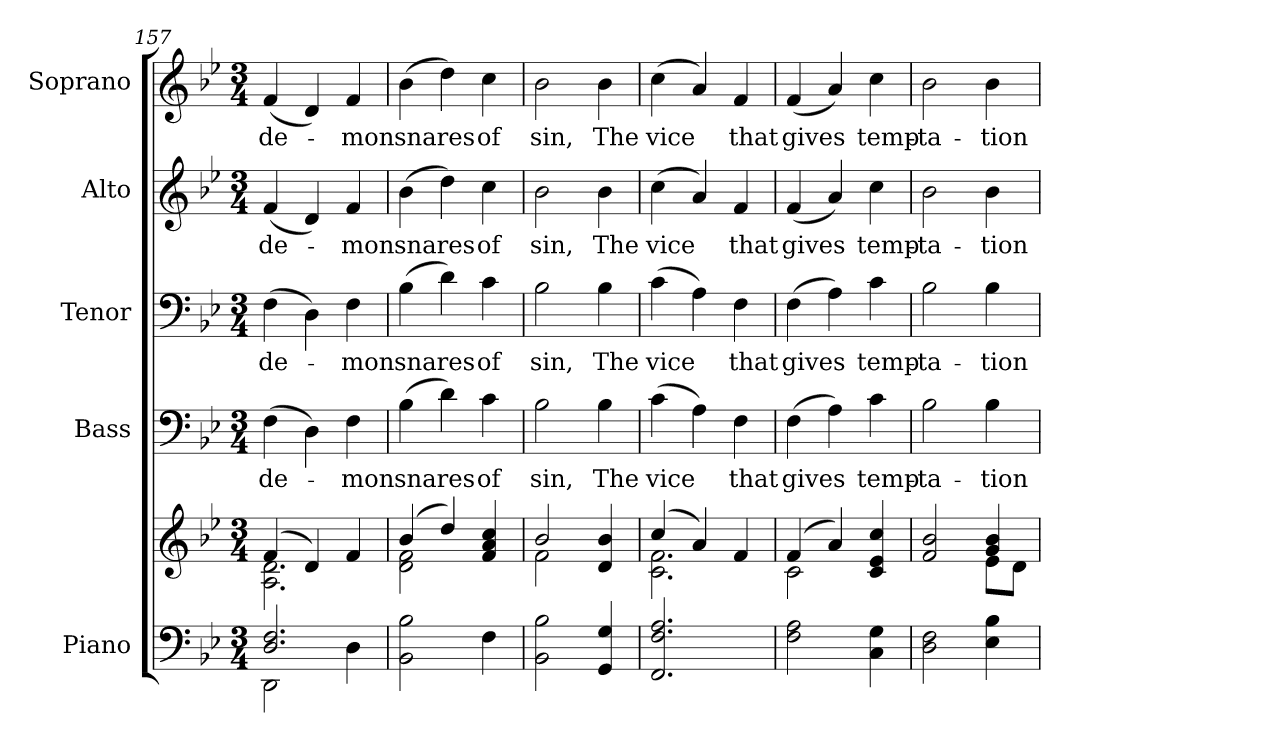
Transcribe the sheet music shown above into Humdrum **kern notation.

**kern	**kern	**kern	**text	**kern	**text	**kern	**text	**kern	**text
*part5	*part5	*part4	*part4	*part3	*part3	*part2	*part2	*part1	*part1
*staff6	*staff5	*staff4	*staff4	*staff3	*staff3	*staff2	*staff2	*staff1	*staff1
*I"Piano	*	*I"Bass	*	*I"Tenor	*	*I"Alto	*	*I"Soprano	*
*I'Pno.	*	*I'B.	*	*I'T.	*	*I'A.	*	*I'S.	*
*clefF4	*clefG2	*clefF4	*	*clefF4	*	*clefG2	*	*clefG2	*
*k[b-e-]	*k[b-e-]	*k[b-e-]	*	*k[b-e-]	*	*k[b-e-]	*	*k[b-e-]	*
*g:	*g:	*g:	*	*g:	*	*g:	*	*g:	*
*M3/4	*M3/4	*M3/4	*	*M3/4	*	*M3/4	*	*M3/4	*
=157	=157	=157	=157	=157	=157	=157	=157	=157	=157
*^	*^	*	*	*	*	*	*	*	*
!	!	!	!	!	!LO:LY:b:color=#000000	!	!	!	!	!	!
!	!	!	!	!	!	!	!LO:LY:b:color=#000000	!	!	!	!
!	!	!	!	!	!	!	!	!	!LO:LY:b:color=#000000	!	!
!	!	!	!	!	!	!	!	!	!	!	!LO:LY:b:color=#000000
2.Di/ 2.Fi	2DDi\	(4fi/	2.Ai\ 2.di	(4Fi\	de-	(4Fi\	de-	(4fi/	de-	(4fi/	de-
.	.	4di/)	.	4Di\)	.	4Di\)	.	4di/)	.	4di/)	.
!	!	!	!	!	!LO:LY:b:color=#000000	!	!	!	!	!	!
!	!	!	!	!	!	!	!LO:LY:b:color=#000000	!	!	!	!
!	!	!	!	!	!	!	!	!	!LO:LY:b:color=#000000	!	!
!	!	!	!	!	!	!	!	!	!	!	!LO:LY:b:color=#000000
.	4Di\	4fi/	.	4Fi\	-mon	4Fi\	-mon	4fi/	-mon	4fi/	-mon
*v	*v	*	*	*	*	*	*	*	*	*	*
=158	=158	=158	=158	=158	=158	=158	=158	=158	=158	=158
*^	*	*	*	*	*	*	*	*	*	*
!	!	!	!	!	!LO:LY:b:color=#000000	!	!	!	!	!	!
*v	*v	*	*	*	*	*	*	*	*	*	*
*^	*	*	*	*	*	*	*	*	*	*
!	!	!	!	!	!	!	!LO:LY:b:color=#000000	!	!	!	!
*v	*v	*	*	*	*	*	*	*	*	*	*
*^	*	*	*	*	*	*	*	*	*	*
!	!	!	!	!	!	!	!	!	!LO:LY:b:color=#000000	!	!
*v	*v	*	*	*	*	*	*	*	*	*	*
*^	*	*	*	*	*	*	*	*	*	*
!	!	!	!	!	!	!	!	!	!	!	!LO:LY:b:color=#000000
*v	*v	*	*	*	*	*	*	*	*	*	*
2BB-i\ 2B-i	(4b-i/	2di\ 2fi	(4B-i\	snares	(4B-i\	snares	(4b-i\	snares	(4b-i\	snares
.	4ddi/)	.	4di\)	.	4di\)	.	4ddi\)	.	4ddi\)	.
!	!	!	!	!LO:LY:b:color=#000000	!	!	!	!	!	!
!	!	!	!	!	!	!LO:LY:b:color=#000000	!	!	!	!
!	!	!	!	!	!	!	!	!LO:LY:b:color=#000000	!	!
!	!	!	!	!	!	!	!	!	!	!LO:LY:b:color=#000000
4Fi\	4fi/ 4ai 4cci	4ryy	4ci\	of	4ci\	of	4cci\	of	4cci\	of
!!LO:PB:g=z
=159	=159	=159	=159	=159	=159	=159	=159	=159	=159	=159
!	!	!	!	!LO:LY:b:color=#000000	!	!	!	!	!	!
!	!	!	!	!	!	!LO:LY:b:color=#000000	!	!	!	!
!	!	!	!	!	!	!	!	!LO:LY:b:color=#000000	!	!
!	!	!	!	!	!	!	!	!	!	!LO:LY:b:color=#000000
2BB-i\ 2B-i	2b-i/	2fi\	2B-i\	sin,	2B-i\	sin,	2b-i\	sin,	2b-i\	sin,
!	!	!	!	!LO:LY:b:color=#000000	!	!	!	!	!	!
!	!	!	!	!	!	!LO:LY:b:color=#000000	!	!	!	!
!	!	!	!	!	!	!	!	!LO:LY:b:color=#000000	!	!
!	!	!	!	!	!	!	!	!	!	!LO:LY:b:color=#000000
4GGi/ 4Gi	4di/ 4b-i	4ryy	4B-i\	The	4B-i\	The	4b-i\	The	4b-i\	The
=160	=160	=160	=160	=160	=160	=160	=160	=160	=160	=160
!	!	!	!	!LO:LY:b:color=#000000	!	!	!	!	!	!
!	!	!	!	!	!	!LO:LY:b:color=#000000	!	!	!	!
!	!	!	!	!	!	!	!	!LO:LY:b:color=#000000	!	!
!	!	!	!	!	!	!	!	!	!	!LO:LY:b:color=#000000
2.FFi/ 2.Fi 2.Ai	(4cci/	2.ci\ 2.fi	(4ci\	vice	(4ci\	vice	(4cci\	vice	(4cci\	vice
.	4ai/)	.	4Ai\)	.	4Ai\)	.	4ai/)	.	4ai/)	.
!	!	!	!	!LO:LY:b:color=#000000	!	!	!	!	!	!
!	!	!	!	!	!	!LO:LY:b:color=#000000	!	!	!	!
!	!	!	!	!	!	!	!	!LO:LY:b:color=#000000	!	!
!	!	!	!	!	!	!	!	!	!	!LO:LY:b:color=#000000
.	4fi/	.	4Fi\	that	4Fi\	that	4fi/	that	4fi/	that
=161	=161	=161	=161	=161	=161	=161	=161	=161	=161	=161
!	!	!	!	!LO:LY:b:color=#000000	!	!	!	!	!	!
!	!	!	!	!	!	!LO:LY:b:color=#000000	!	!	!	!
!	!	!	!	!	!	!	!	!LO:LY:b:color=#000000	!	!
!	!	!	!	!	!	!	!	!	!	!LO:LY:b:color=#000000
2Fi\ 2Ai	(4fi/	2ci\	(4Fi\	gives	(4Fi\	gives	(4fi/	gives	(4fi/	gives
.	4ai/)	.	4Ai\)	.	4Ai\)	.	4ai/)	.	4ai/)	.
!	!	!	!	!LO:LY:b:color=#000000	!	!	!	!	!	!
!	!	!	!	!	!	!LO:LY:b:color=#000000	!	!	!	!
!	!	!	!	!	!	!	!	!LO:LY:b:color=#000000	!	!
!	!	!	!	!	!	!	!	!	!	!LO:LY:b:color=#000000
4Ci\ 4Gi	4ci/ 4e-i 4cci	4ryy	4ci\	temp-	4ci\	temp-	4cci\	temp-	4cci\	temp-
=162	=162	=162	=162	=162	=162	=162	=162	=162	=162	=162
!	!	!	!	!LO:LY:b:color=#000000	!	!	!	!	!	!
!	!	!	!	!	!	!LO:LY:b:color=#000000	!	!	!	!
!	!	!	!	!	!	!	!	!LO:LY:b:color=#000000	!	!
!	!	!	!	!	!	!	!	!	!	!LO:LY:b:color=#000000
2Di\ 2Fi	2fi/ 2b-i	2ryy	2B-i\	-ta-	2B-i\	-ta-	2b-i\	-ta-	2b-i\	-ta-
!	!	!	!	!LO:LY:b:color=#000000	!	!	!	!	!	!
!	!	!	!	!	!	!LO:LY:b:color=#000000	!	!	!	!
!	!	!	!	!	!	!	!	!LO:LY:b:color=#000000	!	!
!	!	!	!	!	!	!	!	!	!	!LO:LY:b:color=#000000
4E-i\ 4B-i	4gi/ 4b-i	8e-i\L	4B-i\	-tion	4B-i\	-tion	4b-i\	-tion	4b-i\	-tion
.	.	8di\J	.	.	.	.	.	.	.	.
*	*v	*v	*	*	*	*	*	*	*	*
=	=	=	=	=	=	=	=	=	=
*-	*-	*-	*-	*-	*-	*-	*-	*-	*-
